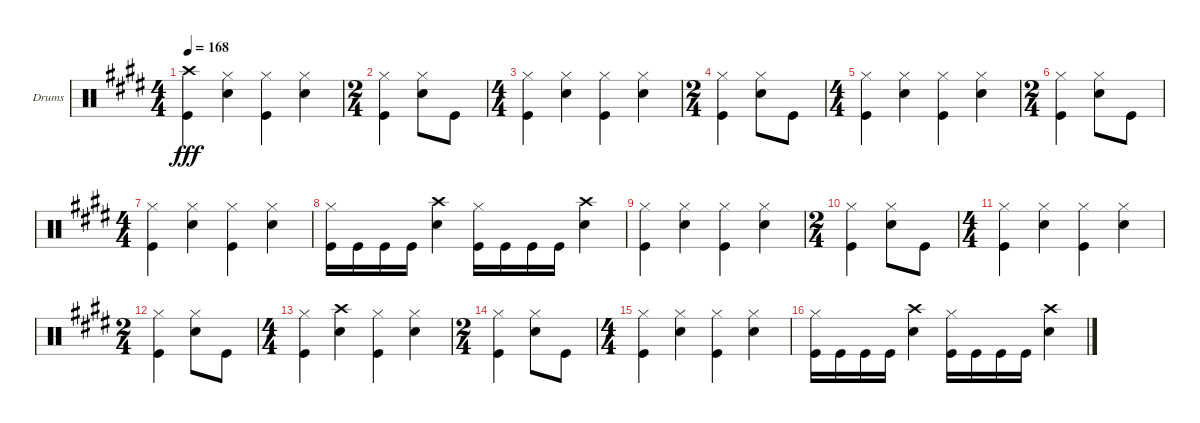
\bracketExtendMode groupsimilarinstruments
\firstSystemTrackNameOrientation horizontal
\otherSystemsTrackNameOrientation horizontal
\track ("Drumkit" "Drums") {instrument percussion}
\staff {score}
\articulation defaults
\ts (4 4)
\tempo 168
\clef neutral
\scale
1.06557
\ks e
("Kick (hit)" "Crash high (hit)").4{dy fff} ("Hi-Hat (closed)" "Snare (hit) 2").4 ("Hi-Hat (closed)" "Kick (hit)").4 ("Snare (hit) 2" "Hi-Hat (closed)").4 |
\ts (2 4)
\scale
0.934426 ("Hi-Hat (closed)" "Kick (hit)").4 ("Snare (hit) 2" "Hi-Hat (closed)").8 "Kick (hit)".8 |
\ts (4 4)
\scale
1.09584 ("Kick (hit)" "Hi-Hat (closed)").4 ("Snare (hit) 2" "Hi-Hat (closed)").4 ("Kick (hit)" "Hi-Hat (closed)").4 ("Snare (hit) 2" "Hi-Hat (closed)").4 |
\ts (2 4)
\scale
0.904161 ("Hi-Hat (closed)" "Kick (hit)").4 ("Snare (hit) 2" "Hi-Hat (closed)").8 "Kick (hit)".8 |
\ts (4 4)
\scale
1.09584 ("Kick (hit)" "Hi-Hat (closed)").4 ("Snare (hit) 2" "Hi-Hat (closed)").4 ("Kick (hit)" "Hi-Hat (closed)").4 ("Snare (hit) 2" "Hi-Hat (closed)").4 |
\ts (2 4)
\scale
0.904161 ("Hi-Hat (closed)" "Kick (hit)").4 ("Snare (hit) 2" "Hi-Hat (closed)").8 "Kick (hit)".8 |
\ts (4 4)
\scale
1.09584 ("Kick (hit)" "Hi-Hat (closed)").4 ("Snare (hit) 2" "Hi-Hat (closed)").4 ("Kick (hit)" "Hi-Hat (closed)").4 ("Snare (hit) 2" "Hi-Hat (closed)").4 |
\scale
0.904161 ("Hi-Hat (closed)" "Kick (hit)").16 "Kick (hit)".16 "Kick (hit)".16 "Kick (hit)".16 ("Crash high (hit)" "Snare (hit) 2").4 ("Hi-Hat (closed)" "Kick (hit)").16 "Kick (hit)".16 "Kick (hit)".16 "Kick (hit)".16 ("Crash high (hit)" "Snare (hit) 2").4 |
\scale
1.06557 ("Kick (hit)" "Hi-Hat (closed)").4 ("Snare (hit) 2" "Hi-Hat (closed)").4 ("Kick (hit)" "Hi-Hat (closed)").4 ("Snare (hit) 2" "Hi-Hat (closed)").4 |
\ts (2 4)
\scale
0.934426 ("Hi-Hat (closed)" "Kick (hit)").4 ("Snare (hit) 2" "Hi-Hat (closed)").8 "Kick (hit)".8 |
\ts (4 4)
\scale
1.09584 ("Kick (hit)" "Hi-Hat (closed)").4 ("Snare (hit) 2" "Hi-Hat (closed)").4 ("Kick (hit)" "Hi-Hat (closed)").4 ("Snare (hit) 2" "Hi-Hat (closed)").4 |
\ts (2 4)
\scale
0.904161 ("Hi-Hat (closed)" "Kick (hit)").4 ("Snare (hit) 2" "Hi-Hat (closed)").8 "Kick (hit)".8 |
\ts (4 4)
\scale
1.09584 ("Kick (hit)" "Hi-Hat (closed)").4 ("Crash high (hit)" "Snare (hit) 2").4 ("Kick (hit)" "Hi-Hat (closed)").4 ("Snare (hit) 2" "Hi-Hat (closed)").4 |
\ts (2 4)
\scale
0.904161 ("Hi-Hat (closed)" "Kick (hit)").4 ("Snare (hit) 2" "Hi-Hat (closed)").8 "Kick (hit)".8 |
\ts (4 4)
\scale
1.09584 ("Kick (hit)" "Hi-Hat (closed)").4 ("Snare (hit) 2" "Hi-Hat (closed)").4 ("Kick (hit)" "Hi-Hat (closed)").4 ("Snare (hit) 2" "Hi-Hat (closed)").4 |
\scale
0.904161 ("Hi-Hat (closed)" "Kick (hit)").16 "Kick (hit)".16 "Kick (hit)".16 "Kick (hit)".16 ("Crash high (hit)" "Snare (hit) 2").4 ("Hi-Hat (closed)" "Kick (hit)").16 "Kick (hit)".16 "Kick (hit)".16 "Kick (hit)".16 ("Crash high (hit)" "Snare (hit) 2").4
